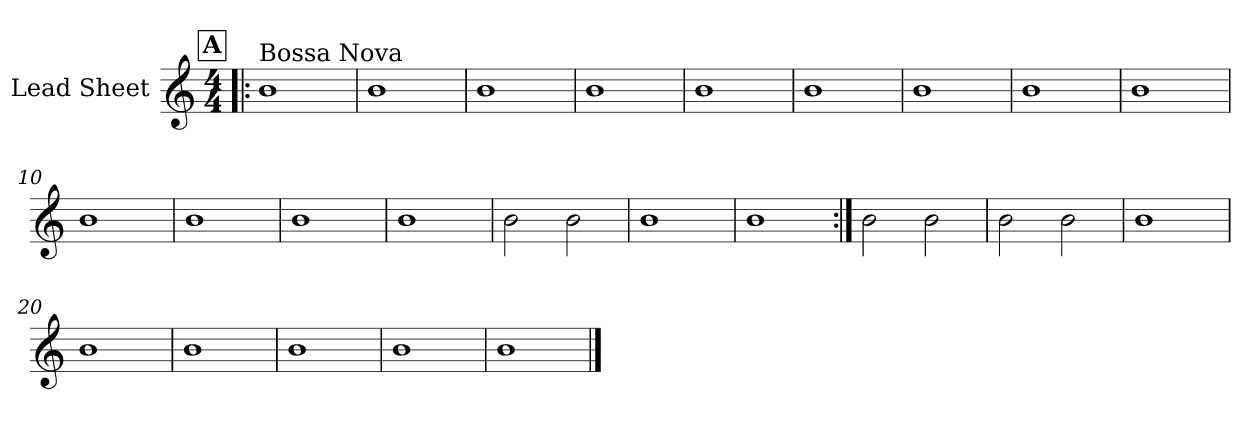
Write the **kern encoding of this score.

**kern
*part1
*staff1
*I"Lead Sheet
*clefG2
*k[]
*M4/4
!!LO:REH:place=s1:a:fs=14:t=A
=1!|:
!LO:TX:a:t=Bossa Nova
1b
=2
1b
=3
1b
=4
1b
!!LO:LB:g=z
=5
1b
=6
1b
=7
1b
=8
1b
!!LO:LB:g=z
=9
1b
=10
1b
=11
1b
=12
1b
!!LO:LB:g=z
=13
1b
=14
2b\
2b\
=15
1b
=16
1b
!!LO:LB:g=z
=17:|!
2b\
2b\
=18
2b\
2b\
=19
1b
=20
1b
!!LO:LB:g=z
=21
1b
=22
1b
=23
1b
=24
1b
==
*-
